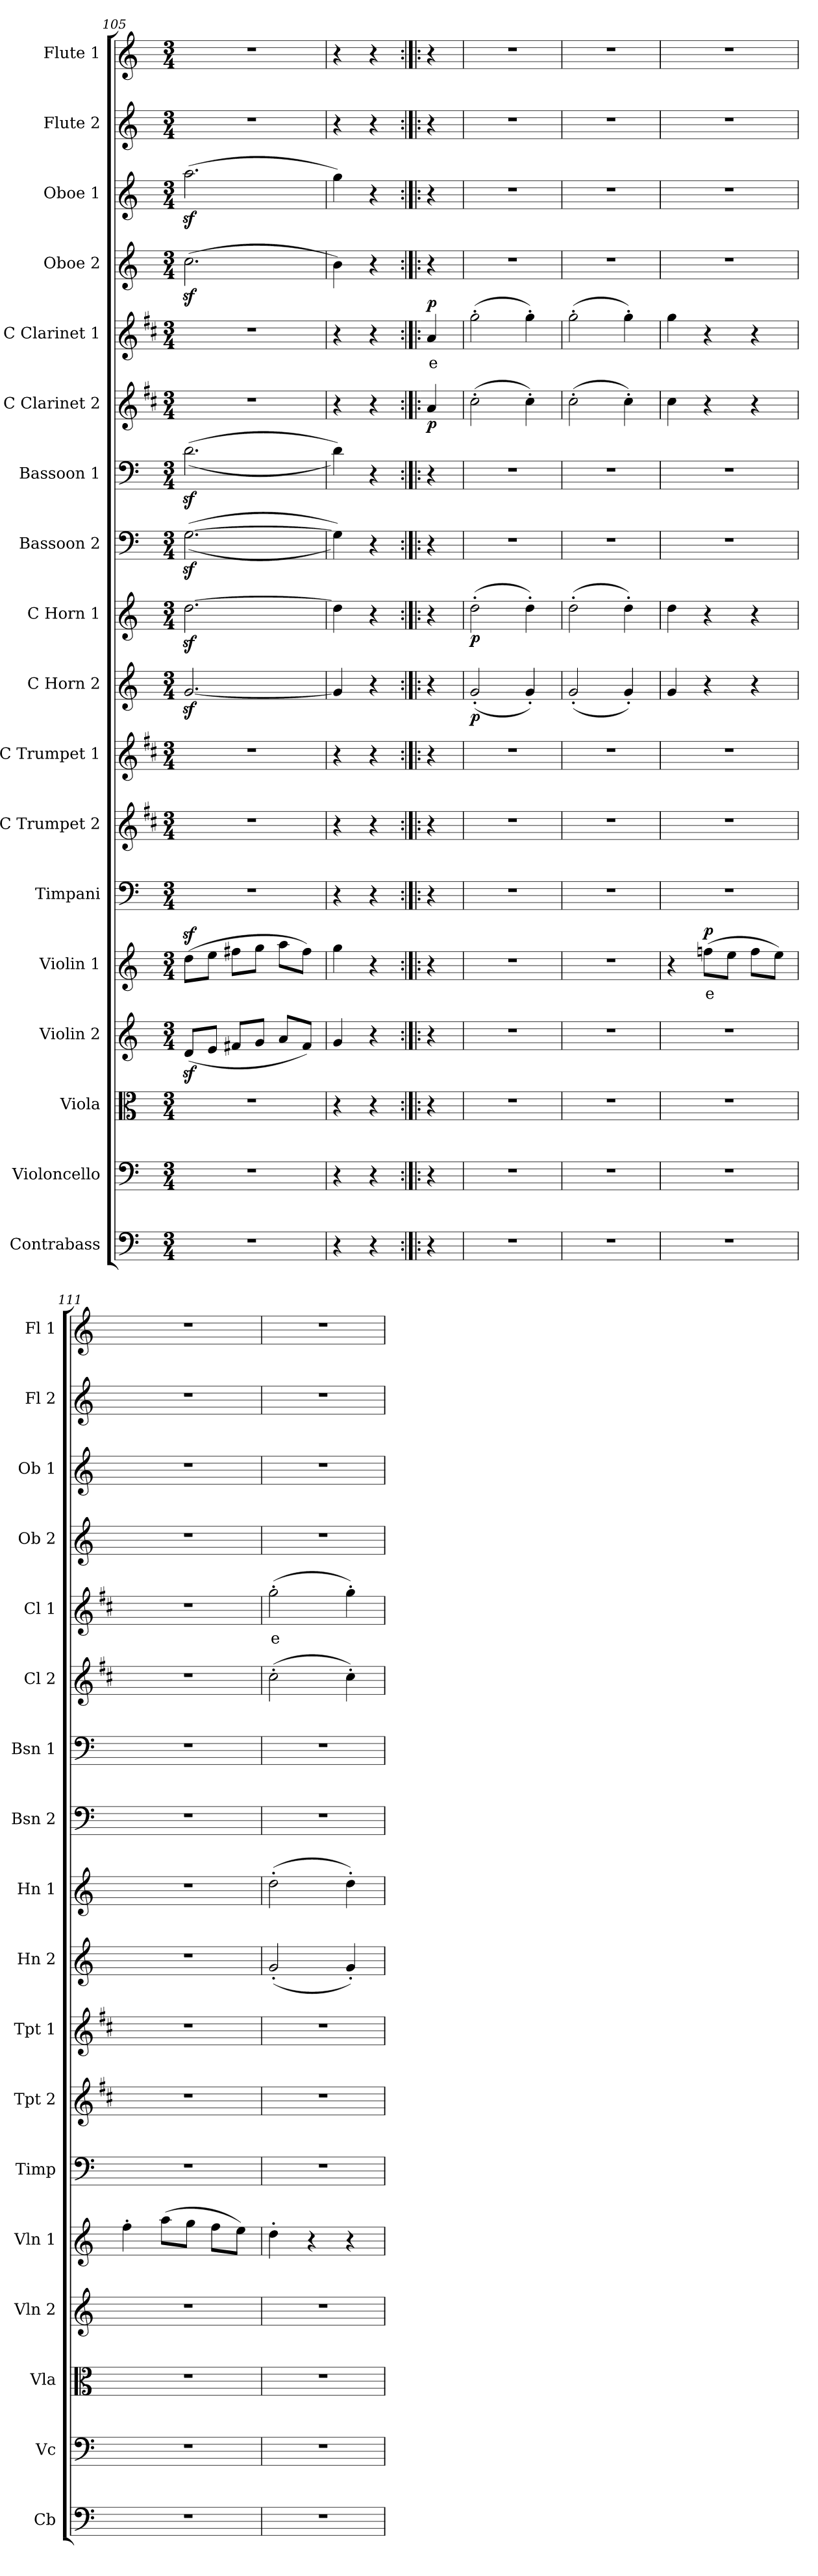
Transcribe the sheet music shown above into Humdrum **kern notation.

**kern	**kern	**kern	**kern	**kern	**text	**dynam	**kern	**kern	**kern	**kern	**dynam	**kern	**dynam	**kern	**kern	**kern	**dynam	**kern	**text	**dynam	**kern	**kern	**kern	**kern
*part18	*part17	*part16	*part15	*part14	*part14	*part14	*part13	*part12	*part11	*part10	*part10	*part9	*part9	*part8	*part7	*part6	*part6	*part5	*part5	*part5	*part4	*part3	*part2	*part1
*staff18	*staff17	*staff16	*staff15	*staff14	*staff14	*staff14	*staff13	*staff12	*staff11	*staff10	*staff10	*staff9	*staff9	*staff8	*staff7	*staff6	*staff6	*staff5	*staff5	*staff5	*staff4	*staff3	*staff2	*staff1
*I"Contrabass	*I"Violoncello	*I"Viola	*I"Violin 2	*I"Violin 1	*	*	*I"Timpani	*I"C Trumpet 2	*I"C Trumpet 1	*I"C Horn 2	*	*I"C Horn 1	*	*I"Bassoon 2	*I"Bassoon 1	*I"C Clarinet 2	*	*I"C Clarinet 1	*	*	*I"Oboe 2	*I"Oboe 1	*I"Flute 2	*I"Flute 1
*I'Cb	*I'Vc	*I'Vla	*I'Vln 2	*I'Vln 1	*	*	*I'Timp	*I'Tpt 2	*I'Tpt 1	*I'Hn 2	*	*I'Hn 1	*	*I'Bsn 2	*I'Bsn 1	*I'Cl 2	*	*I'Cl 1	*	*	*I'Ob 2	*I'Ob 1	*I'Fl 2	*I'Fl 1
*clefF4	*clefF4	*clefC3	*clefG2	*clefG2	*	*	*clefF4	*clefG2	*clefG2	*clefG2	*	*clefG2	*	*clefF4	*clefF4	*clefG2	*	*clefG2	*	*	*clefG2	*clefG2	*clefG2	*clefG2
*ITrd7c12	*	*	*	*	*	*	*	*ITrd1c2	*ITrd1c2	*ITrd7c12	*	*ITrd7c12	*	*	*	*ITrd1c2	*	*ITrd1c2	*	*	*	*	*	*
*k[]	*k[]	*k[]	*k[]	*k[]	*	*	*k[]	*k[]	*k[]	*k[]	*	*k[]	*	*k[]	*k[]	*k[]	*	*k[]	*	*	*k[]	*k[]	*k[]	*k[]
*M3/4	*M3/4	*M3/4	*M3/4	*M3/4	*	*	*M3/4	*M3/4	*M3/4	*M3/4	*	*M3/4	*	*M3/4	*M3/4	*M3/4	*	*M3/4	*	*	*M3/4	*M3/4	*M3/4	*M3/4
=105	=105	=105	=105	=105	=105	=105	=105	=105	=105	=105	=105	=105	=105	=105	=105	=105	=105	=105	=105	=105	=105	=105	=105	=105
2.r	2.r	2.r	(8dz</L	(8ddz<\L	.	.	2.r	2.r	2.r	[2.Gz</	.	[2.dz<\	.	(([2.Gz<\	((2.dz<\	2.r	.	2.r	.	.	(2.ccz<\	(2.aaz<\	2.r	2.r
.	.	.	8e/J	8ee\J	.	.	.	.	.	.	.	.	.	.	.	.	.	.	.	.	.	.	.	.
.	.	.	8f#X/L	8ff#X\L	.	.	.	.	.	.	.	.	.	.	.	.	.	.	.	.	.	.	.	.
.	.	.	8g/J	8gg\J	.	.	.	.	.	.	.	.	.	.	.	.	.	.	.	.	.	.	.	.
.	.	.	8a/L	8aa\L	.	.	.	.	.	.	.	.	.	.	.	.	.	.	.	.	.	.	.	.
.	.	.	8f#/J)	8ff#\J)	.	.	.	.	.	.	.	.	.	.	.	.	.	.	.	.	.	.	.	.
=106	=106	=106	=106	=106	=106	=106	=106	=106	=106	=106	=106	=106	=106	=106	=106	=106	=106	=106	=106	=106	=106	=106	=106	=106
4r	4r	4r	4g/	4gg\	.	.	4r	4r	4r	4G/]	.	4d\]	.	4G\]))	4d\))	4r	.	4r	.	.	4b\)	4gg\)	4r	4r
4r	4r	4r	4r	4r	.	.	4r	4r	4r	4r	.	4r	.	4r	4r	4r	.	4r	.	.	4r	4r	4r	4r
=107:|!|:	=107:|!|:	=107:|!|:	=107:|!|:	=107:|!|:	=107:|!|:	=107:|!|:	=107:|!|:	=107:|!|:	=107:|!|:	=107:|!|:	=107:|!|:	=107:|!|:	=107:|!|:	=107:|!|:	=107:|!|:	=107:|!|:	=107:|!|:	=107:|!|:	=107:|!|:	=107:|!|:	=107:|!|:	=107:|!|:	=107:|!|:	=107:|!|:
!	!	!	!	!	!	!	!	!	!	!	!	!	!	!	!	!	!LO:DY:b	!	!LO:LY:b:color=#FF0000	!LO:DY:b	!	!	!	!
4r	4r	4r	4r	4r	.	.	4r	4r	4r	4r	.	4r	.	4r	4r	4g/	p	4g/	e	p	4r	4r	4r	4r
=108	=108	=108	=108	=108	=108	=108	=108	=108	=108	=108	=108	=108	=108	=108	=108	=108	=108	=108	=108	=108	=108	=108	=108	=108
!	!	!	!	!	!	!	!	!	!	!	!LO:DY:b	!	!LO:DY:b	!	!	!	!	!	!	!	!	!	!	!
2.r	2.r	2.r	2.r	2.r	.	.	2.r	2.r	2.r	(2G'/	p	(2d'\	p	2.r	2.r	(2b'\	.	(2ff'\	.	.	2.r	2.r	2.r	2.r
.	.	.	.	.	.	.	.	.	.	4G'/)	.	4d'\)	.	.	.	4b'\)	.	4ff'\)	.	.	.	.	.	.
=109	=109	=109	=109	=109	=109	=109	=109	=109	=109	=109	=109	=109	=109	=109	=109	=109	=109	=109	=109	=109	=109	=109	=109	=109
2.r	2.r	2.r	2.r	2.r	.	.	2.r	2.r	2.r	(2G'/	.	(2d'\	.	2.r	2.r	(2b'\	.	(2ff'\	.	.	2.r	2.r	2.r	2.r
.	.	.	.	.	.	.	.	.	.	4G'/)	.	4d'\)	.	.	.	4b'\)	.	4ff'\)	.	.	.	.	.	.
=110	=110	=110	=110	=110	=110	=110	=110	=110	=110	=110	=110	=110	=110	=110	=110	=110	=110	=110	=110	=110	=110	=110	=110	=110
2.r	2.r	2.r	2.r	4r	.	.	2.r	2.r	2.r	4G/	.	4d\	.	2.r	2.r	4b\	.	4ff\	.	.	2.r	2.r	2.r	2.r
!	!	!	!	!	!LO:LY:b:color=#FF0000	!LO:DY:b	!	!	!	!	!	!	!	!	!	!	!	!	!	!	!	!	!	!
.	.	.	.	(8ffn\L	e	p	.	.	.	4r	.	4r	.	.	.	4r	.	4r	.	.	.	.	.	.
.	.	.	.	8ee\J	.	.	.	.	.	.	.	.	.	.	.	.	.	.	.	.	.	.	.	.
.	.	.	.	8ff\L	.	.	.	.	.	4r	.	4r	.	.	.	4r	.	4r	.	.	.	.	.	.
.	.	.	.	8ee\J)	.	.	.	.	.	.	.	.	.	.	.	.	.	.	.	.	.	.	.	.
=111	=111	=111	=111	=111	=111	=111	=111	=111	=111	=111	=111	=111	=111	=111	=111	=111	=111	=111	=111	=111	=111	=111	=111	=111
2.r	2.r	2.r	2.r	4ff'\	.	.	2.r	2.r	2.r	2.r	.	2.r	.	2.r	2.r	2.r	.	2.r	.	.	2.r	2.r	2.r	2.r
.	.	.	.	(8aa\L	.	.	.	.	.	.	.	.	.	.	.	.	.	.	.	.	.	.	.	.
.	.	.	.	8gg\J	.	.	.	.	.	.	.	.	.	.	.	.	.	.	.	.	.	.	.	.
.	.	.	.	8ff\L	.	.	.	.	.	.	.	.	.	.	.	.	.	.	.	.	.	.	.	.
.	.	.	.	8ee\J)	.	.	.	.	.	.	.	.	.	.	.	.	.	.	.	.	.	.	.	.
=112	=112	=112	=112	=112	=112	=112	=112	=112	=112	=112	=112	=112	=112	=112	=112	=112	=112	=112	=112	=112	=112	=112	=112	=112
!	!	!	!	!	!	!	!	!	!	!	!	!	!	!	!	!	!	!	!LO:LY:b:color=#FF0000	!	!	!	!	!
2.r	2.r	2.r	2.r	4dd'\	.	.	2.r	2.r	2.r	(2G'/	.	(2d'\	.	2.r	2.r	(2b'\	.	(2ff'\	e	.	2.r	2.r	2.r	2.r
.	.	.	.	4r	.	.	.	.	.	.	.	.	.	.	.	.	.	.	.	.	.	.	.	.
.	.	.	.	4r	.	.	.	.	.	4G'/)	.	4d'\)	.	.	.	4b'\)	.	4ff'\)	.	.	.	.	.	.
=	=	=	=	=	=	=	=	=	=	=	=	=	=	=	=	=	=	=	=	=	=	=	=	=
*-	*-	*-	*-	*-	*-	*-	*-	*-	*-	*-	*-	*-	*-	*-	*-	*-	*-	*-	*-	*-	*-	*-	*-	*-
